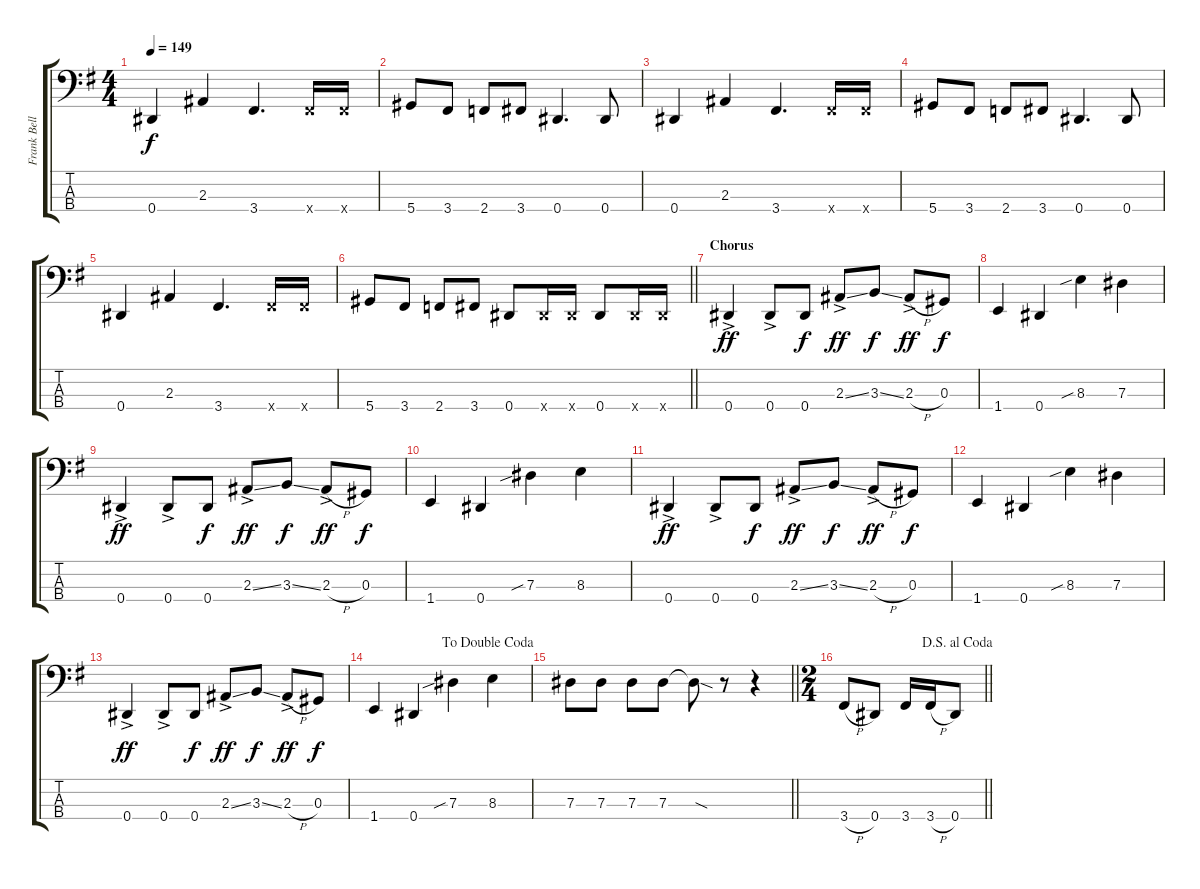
\track ("Frank Bello" "Frank Bell") {instrument electricbassfinger}
\staff {score tabs}
\tuning (Gb2 Db2 Ab1 Eb1) {hide}
\ts (4 4)
\tempo 149
\clef f4
\ks g
0.4.4{dy f} 2.3.4 3.4.4{d} 3.4{x}.16 3.4{x}.16 |
5.4.8 3.4.8 2.4.8 3.4.8 0.4.4{d} 0.4.8 |
0.4.4 2.3.4 3.4.4{d} 3.4{x}.16 3.4{x}.16 |
5.4.8 3.4.8 2.4.8 3.4.8 0.4.4{d} 0.4.8 |
0.4.4 2.3.4 3.4.4{d} 3.4{x}.16 3.4{x}.16 |
\barLineRight lightlight
5.4.8 3.4.8 2.4.8 3.4.8 0.4.8 0.4{x}.16 0.4{x}.16 0.4.8 0.4{x}.16 0.4{x}.16 |
\section ("" "Chorus")
0.4{ac}.4{dy ff} 0.4{ac}.8 0.4.8{dy f} 2.3{ss ac}.8{dy ff} 3.3{ss}.8{dy f} 2.3{h ac}.8{dy ff} 0.3.8{dy f} |
1.4.4 0.4.4 8.3{sib}.4 7.3.4 |
0.4{ac}.4{dy ff} 0.4{ac}.8 0.4.8{dy f} 2.3{ss ac}.8{dy ff} 3.3{ss}.8{dy f} 2.3{h ac}.8{dy ff} 0.3.8{dy f} |
1.4.4 0.4.4 7.3{sib}.4 8.3.4 |
0.4{ac}.4{dy ff} 0.4{ac}.8 0.4.8{dy f} 2.3{ss ac}.8{dy ff} 3.3{ss}.8{dy f} 2.3{h ac}.8{dy ff} 0.3.8{dy f} |
1.4.4 0.4.4 8.3{sib}.4 7.3.4 |
0.4{ac}.4{dy ff} 0.4{ac}.8 0.4.8{dy f} 2.3{ss ac}.8{dy ff} 3.3{ss}.8{dy f} 2.3{h ac}.8{dy ff} 0.3.8{dy f} |
\jump dadoublecoda
1.4.4 0.4.4 7.3{sib}.4 8.3.4 |
\barLineRight lightlight
7.3.8 7.3.8 7.3.8 7.3.8 7.3{sod t}.8 r.8 r.4 |
\ts (2 4)
\jump dalsegnoalcoda
\barLineRight lightlight
3.4{h}.8 0.4.8 3.4.16 3.4{h}.16 0.4.8
